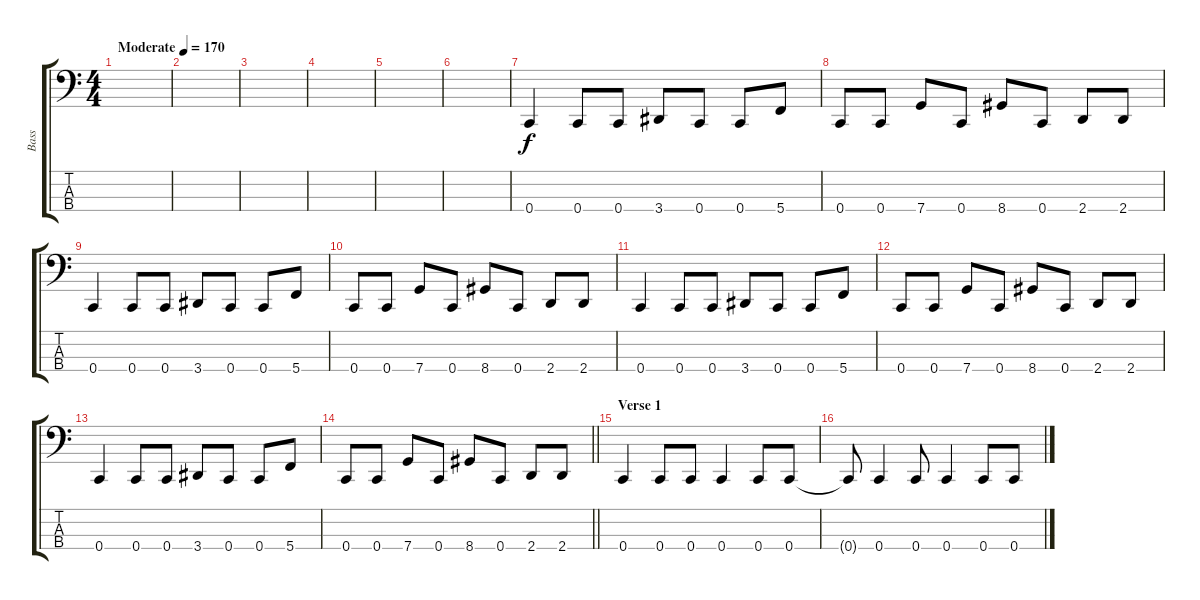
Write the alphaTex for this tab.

\track ("Bass" "Bass") {instrument electricbassfinger}
\staff {score tabs}
\tuning (F2 C2 G1 C1) {hide}
\ts (4 4)
\tempo (170 "Moderate")
\clef f4
\ks c
|
|
|
|
|
|
0.4.4 0.4.8 0.4.8 3.4.8 0.4.8 0.4.8 5.4.8 |
0.4.8 0.4.8 7.4.8 0.4.8 8.4.8 0.4.8 2.4.8 2.4.8 |
0.4.4 0.4.8 0.4.8 3.4.8 0.4.8 0.4.8 5.4.8 |
0.4.8 0.4.8 7.4.8 0.4.8 8.4.8 0.4.8 2.4.8 2.4.8 |
0.4.4 0.4.8 0.4.8 3.4.8 0.4.8 0.4.8 5.4.8 |
0.4.8 0.4.8 7.4.8 0.4.8 8.4.8 0.4.8 2.4.8 2.4.8 |
0.4.4 0.4.8 0.4.8 3.4.8 0.4.8 0.4.8 5.4.8 |
\barLineRight lightlight
0.4.8 0.4.8 7.4.8 0.4.8 8.4.8 0.4.8 2.4.8 2.4.8 |
\section ("" "Verse 1")
0.4.4 0.4.8 0.4.8 0.4.4 0.4.8 0.4.8 |
0.4{t}.8 0.4.4 0.4.8 0.4.4 0.4.8 0.4.8
